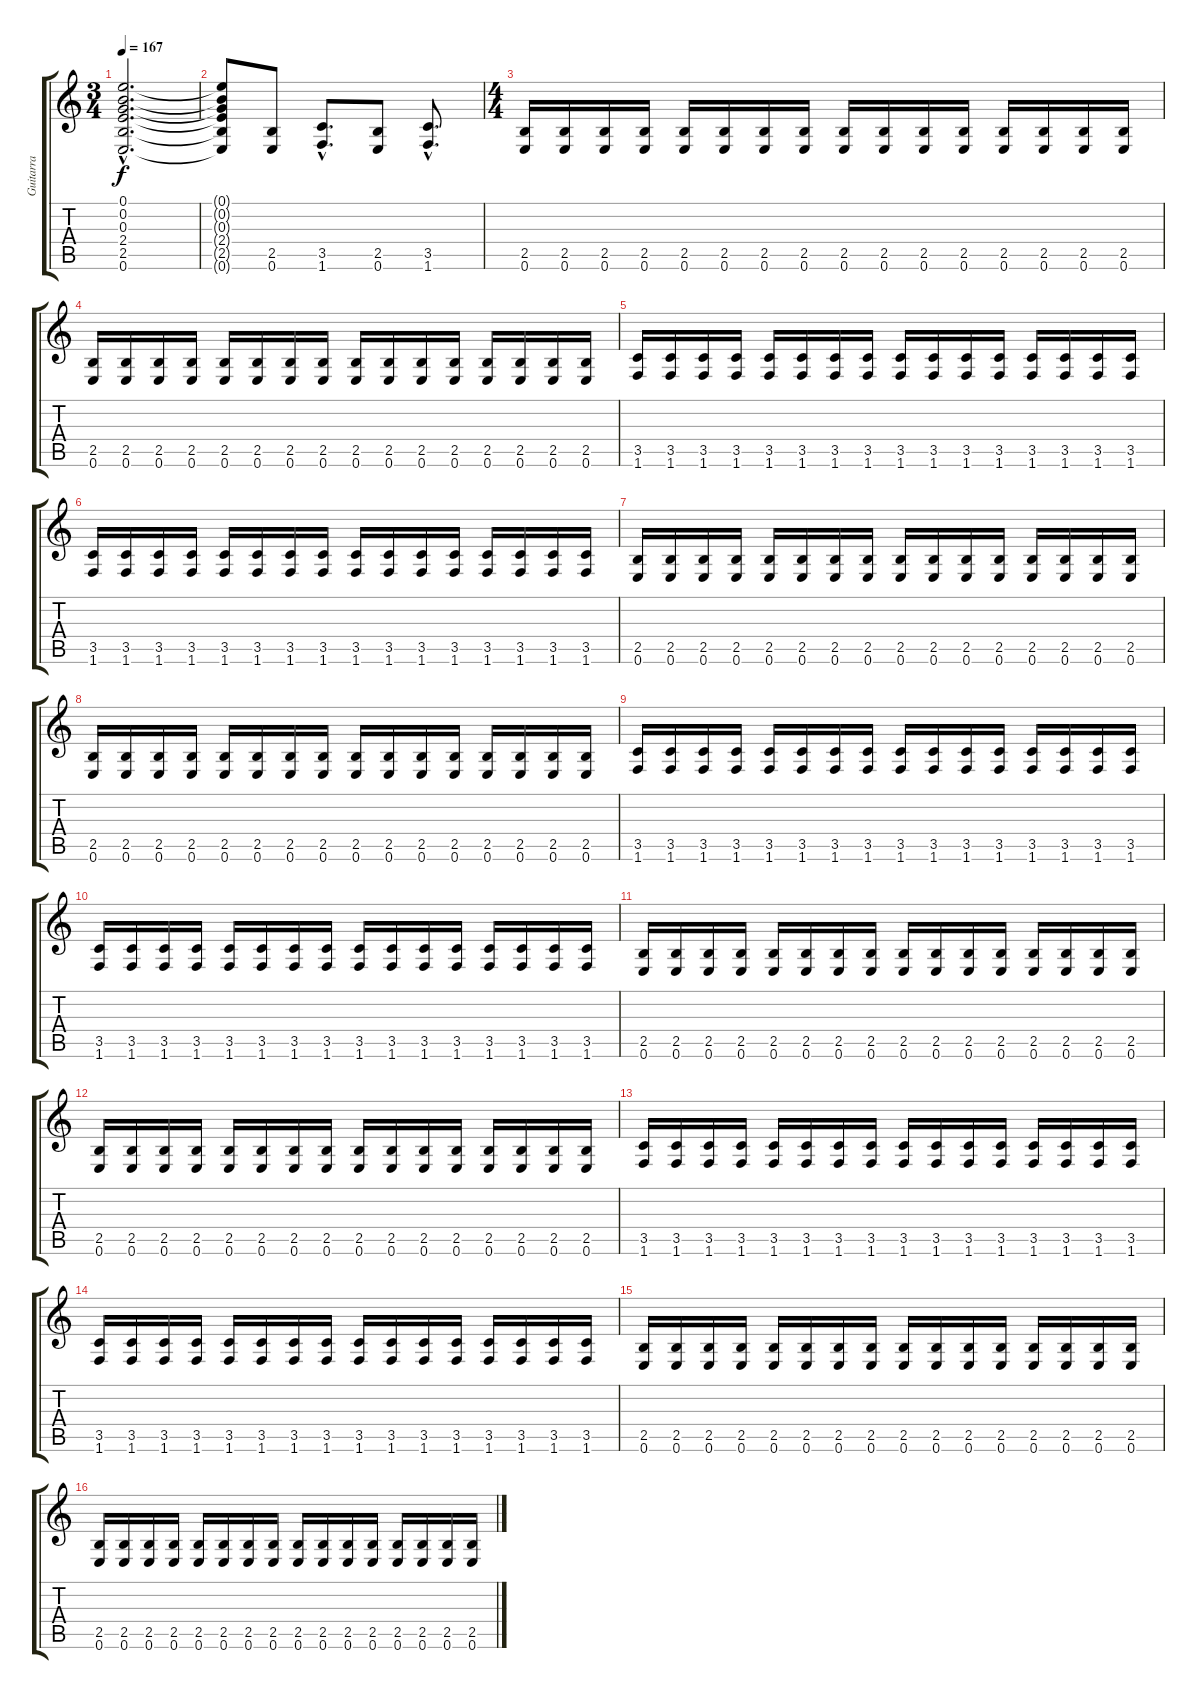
\track ("Guitarra" "Guitarra") {instrument distortionguitar}
\staff {score tabs}
\tuning (E4 B3 G3 D3 A2 E2) {hide}
\ts (3 4)
\tempo 167
\clef g2
\ks c
(0.1{hac t} 0.2{hac t} 0.3{hac t} 2.4{hac t} 2.5{hac t} 0.6{hac t}).2{d dy f} |
(0.1{t} 0.2{t} 0.3{t} 2.4{t} 2.5{t} 0.6{t}).8 (2.5 0.6).8{volume 16 instrument distortionguitar} (3.5{hac} 1.6{hac}).8{d} (2.5 0.6).8 (3.5{hac} 1.6{hac}).8{d} |
\ts (4 4)
(2.5 0.6).16 (2.5 0.6).16 (2.5 0.6).16 (2.5 0.6).16 (2.5 0.6).16 (2.5 0.6).16 (2.5 0.6).16 (2.5 0.6).16 (2.5 0.6).16 (2.5 0.6).16 (2.5 0.6).16 (2.5 0.6).16 (2.5 0.6).16 (2.5 0.6).16 (2.5 0.6).16 (2.5 0.6).16 |
(2.5 0.6).16 (2.5 0.6).16 (2.5 0.6).16 (2.5 0.6).16 (2.5 0.6).16 (2.5 0.6).16 (2.5 0.6).16 (2.5 0.6).16 (2.5 0.6).16 (2.5 0.6).16 (2.5 0.6).16 (2.5 0.6).16 (2.5 0.6).16 (2.5 0.6).16 (2.5 0.6).16 (2.5 0.6).16 |
(3.5 1.6).16 (3.5 1.6).16 (3.5 1.6).16 (3.5 1.6).16 (3.5 1.6).16 (3.5 1.6).16 (3.5 1.6).16 (3.5 1.6).16 (3.5 1.6).16 (3.5 1.6).16 (3.5 1.6).16 (3.5 1.6).16 (3.5 1.6).16 (3.5 1.6).16 (3.5 1.6).16 (3.5 1.6).16 |
(3.5 1.6).16 (3.5 1.6).16 (3.5 1.6).16 (3.5 1.6).16 (3.5 1.6).16 (3.5 1.6).16 (3.5 1.6).16 (3.5 1.6).16 (3.5 1.6).16 (3.5 1.6).16 (3.5 1.6).16 (3.5 1.6).16 (3.5 1.6).16 (3.5 1.6).16 (3.5 1.6).16 (3.5 1.6).16 |
(2.5 0.6).16 (2.5 0.6).16 (2.5 0.6).16 (2.5 0.6).16 (2.5 0.6).16 (2.5 0.6).16 (2.5 0.6).16 (2.5 0.6).16 (2.5 0.6).16 (2.5 0.6).16 (2.5 0.6).16 (2.5 0.6).16 (2.5 0.6).16 (2.5 0.6).16 (2.5 0.6).16 (2.5 0.6).16 |
(2.5 0.6).16 (2.5 0.6).16 (2.5 0.6).16 (2.5 0.6).16 (2.5 0.6).16 (2.5 0.6).16 (2.5 0.6).16 (2.5 0.6).16 (2.5 0.6).16 (2.5 0.6).16 (2.5 0.6).16 (2.5 0.6).16 (2.5 0.6).16 (2.5 0.6).16 (2.5 0.6).16 (2.5 0.6).16 |
(3.5 1.6).16 (3.5 1.6).16 (3.5 1.6).16 (3.5 1.6).16 (3.5 1.6).16 (3.5 1.6).16 (3.5 1.6).16 (3.5 1.6).16 (3.5 1.6).16 (3.5 1.6).16 (3.5 1.6).16 (3.5 1.6).16 (3.5 1.6).16 (3.5 1.6).16 (3.5 1.6).16 (3.5 1.6).16 |
(3.5 1.6).16 (3.5 1.6).16 (3.5 1.6).16 (3.5 1.6).16 (3.5 1.6).16 (3.5 1.6).16 (3.5 1.6).16 (3.5 1.6).16 (3.5 1.6).16 (3.5 1.6).16 (3.5 1.6).16 (3.5 1.6).16 (3.5 1.6).16 (3.5 1.6).16 (3.5 1.6).16 (3.5 1.6).16 |
(2.5 0.6).16 (2.5 0.6).16 (2.5 0.6).16 (2.5 0.6).16 (2.5 0.6).16 (2.5 0.6).16 (2.5 0.6).16 (2.5 0.6).16 (2.5 0.6).16 (2.5 0.6).16 (2.5 0.6).16 (2.5 0.6).16 (2.5 0.6).16 (2.5 0.6).16 (2.5 0.6).16 (2.5 0.6).16 |
(2.5 0.6).16 (2.5 0.6).16 (2.5 0.6).16 (2.5 0.6).16 (2.5 0.6).16 (2.5 0.6).16 (2.5 0.6).16 (2.5 0.6).16 (2.5 0.6).16 (2.5 0.6).16 (2.5 0.6).16 (2.5 0.6).16 (2.5 0.6).16 (2.5 0.6).16 (2.5 0.6).16 (2.5 0.6).16 |
(3.5 1.6).16 (3.5 1.6).16 (3.5 1.6).16 (3.5 1.6).16 (3.5 1.6).16 (3.5 1.6).16 (3.5 1.6).16 (3.5 1.6).16 (3.5 1.6).16 (3.5 1.6).16 (3.5 1.6).16 (3.5 1.6).16 (3.5 1.6).16 (3.5 1.6).16 (3.5 1.6).16 (3.5 1.6).16 |
(3.5 1.6).16 (3.5 1.6).16 (3.5 1.6).16 (3.5 1.6).16 (3.5 1.6).16 (3.5 1.6).16 (3.5 1.6).16 (3.5 1.6).16 (3.5 1.6).16 (3.5 1.6).16 (3.5 1.6).16 (3.5 1.6).16 (3.5 1.6).16 (3.5 1.6).16 (3.5 1.6).16 (3.5 1.6).16 |
(2.5 0.6).16 (2.5 0.6).16 (2.5 0.6).16 (2.5 0.6).16 (2.5 0.6).16 (2.5 0.6).16 (2.5 0.6).16 (2.5 0.6).16 (2.5 0.6).16 (2.5 0.6).16 (2.5 0.6).16 (2.5 0.6).16 (2.5 0.6).16 (2.5 0.6).16 (2.5 0.6).16 (2.5 0.6).16 |
(2.5 0.6).16 (2.5 0.6).16 (2.5 0.6).16 (2.5 0.6).16 (2.5 0.6).16 (2.5 0.6).16 (2.5 0.6).16 (2.5 0.6).16 (2.5 0.6).16 (2.5 0.6).16 (2.5 0.6).16 (2.5 0.6).16 (2.5 0.6).16 (2.5 0.6).16 (2.5 0.6).16 (2.5 0.6).16
